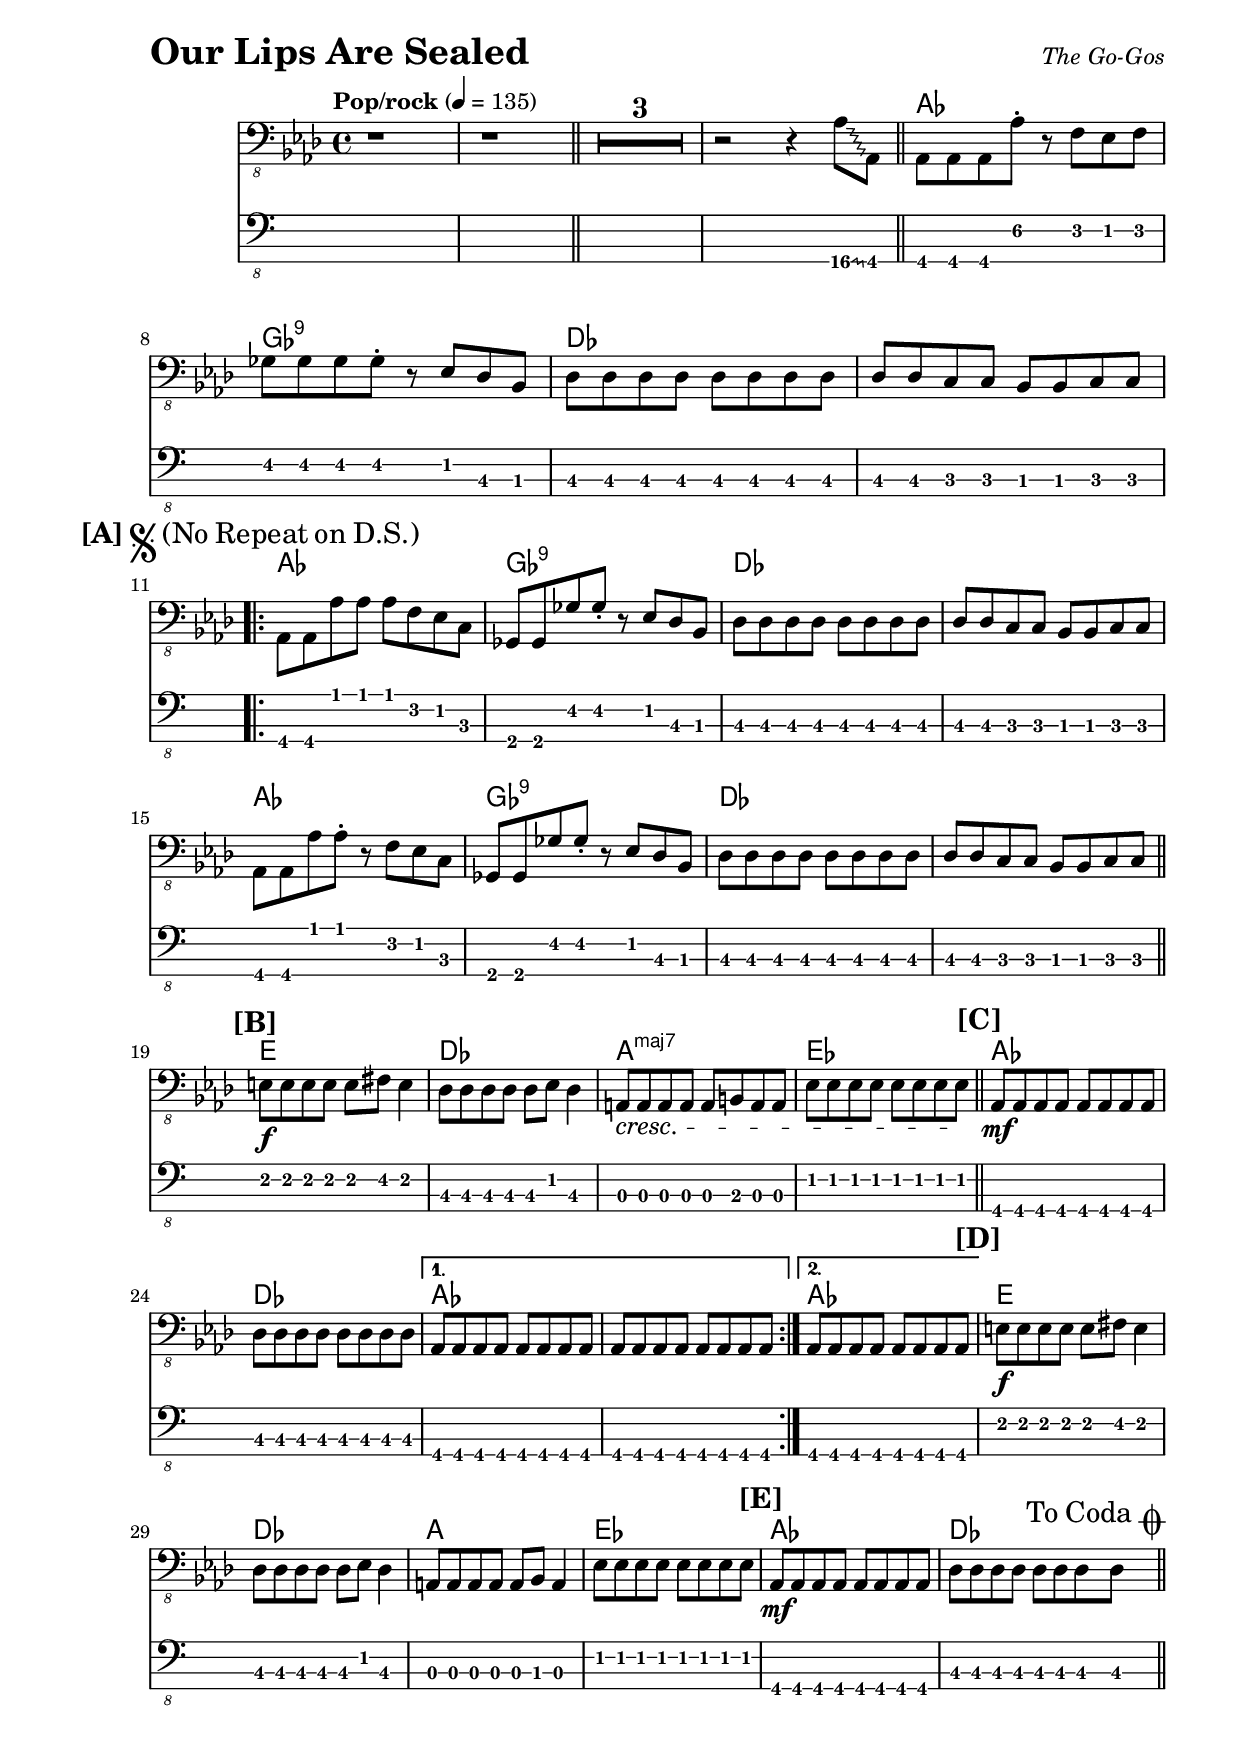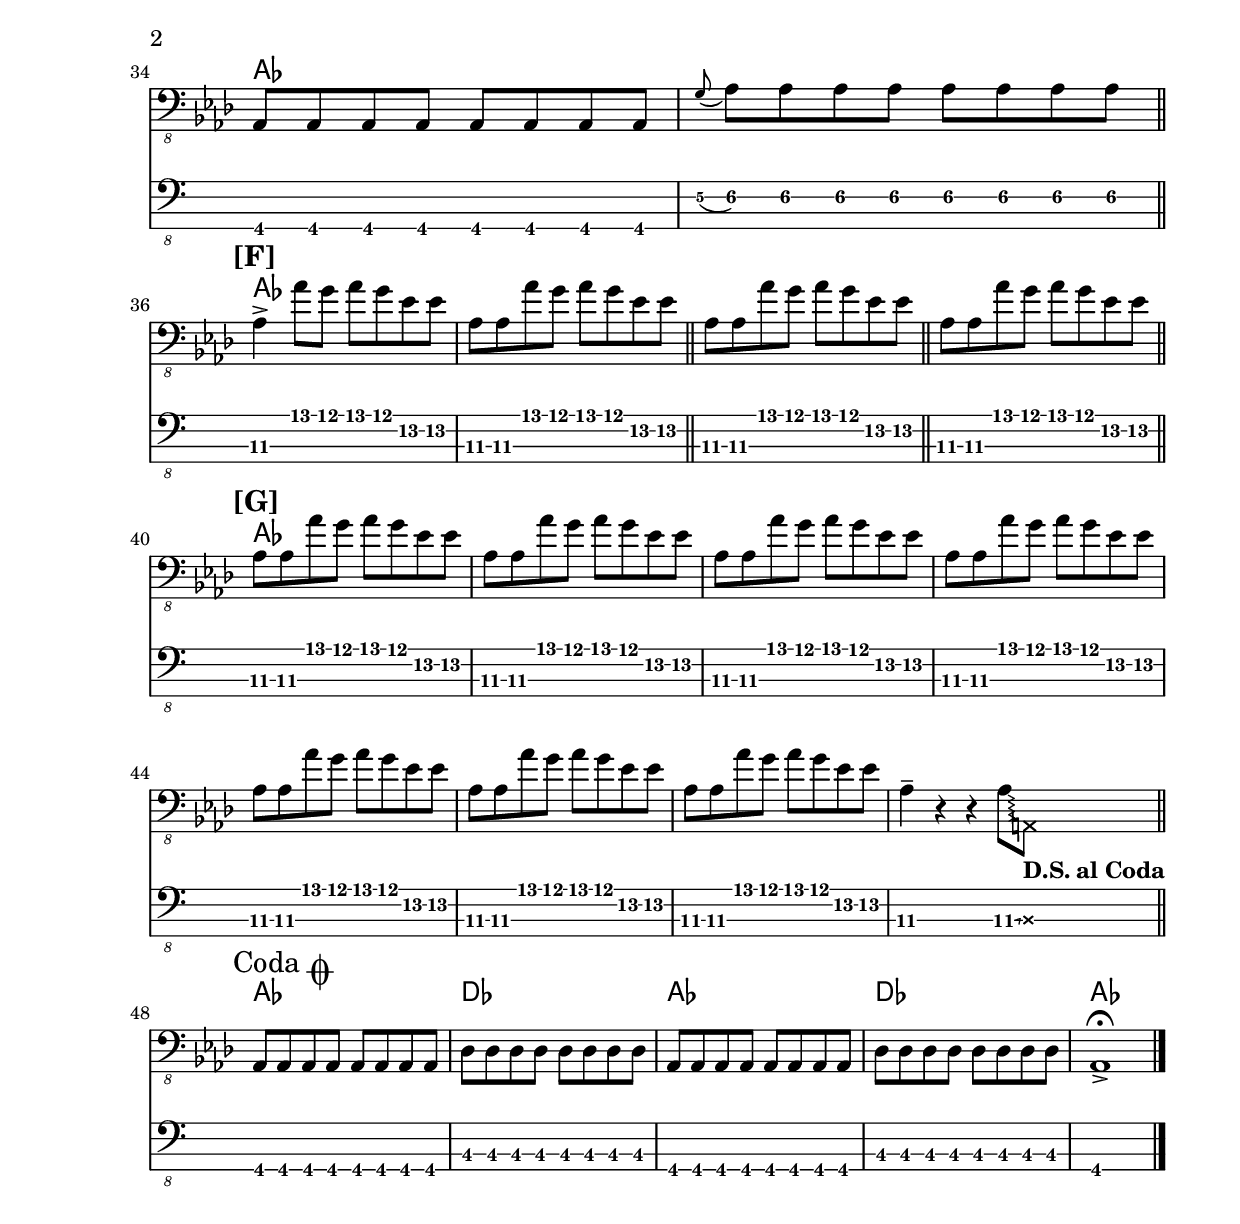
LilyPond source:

% LilyBin

\version "2.18.0"
\include "english.ly"

\header {
  piece = \markup { \fontsize #4 \bold "Our Lips Are Sealed" }
  opus = \markup { \italic "The Go-Gos" }
}

\paper { 
  left-margin = 1.0 \in
  right-margin = 0.5 \in
}

mBreak = {
  %% \break
}

cBreak = { \break }

global = {
  \time 4/4
  \tempo "Pop/rock" 4 = 135
}

my_notes = \relative c {
  \clef "bass_8"
  \key af \major
  \compressFullBarRests
  \override Glissando.style = #'zigzag
  \override MultiMeasureRest.expand-limit = #2
  
  r1 | r1 \bar "||"
  R1*3 |
  
  r2 r4 af8\4 \glissando af,8 \bar "||"
  af8 af af af'-.\2 r f ef f |
  \break
  %% 8
  gf8 gf gf gf-. r ef df bf |
  df8 df df df df df df df |
  df8 df c c bf bf c c \bar "||"
  
  \break
  \mark \markup { \bold { [A] } \musicglyph #"scripts.segno" (No Repeat on D.S.) }
  \repeat volta 2 {
    \bar ".|:"
    %% 11
    af8 af af' af af f ef c |
    gf8 gf gf' gf-. r ef df bf |
    df8 df df df df df df df |
    df8 df c c bf bf c c |
    
    %% 15
    af8 af  af' af-. r f ef c |
    gf gf gf' gf-. r8 ef df bf |
    df8 df df df df df df df |
    df8 df c c bf bf c c \bar "||"
    
    %% 19
    \break
    \mark \markup { \bold { [B] } }
    e8 \f e8 e8 e8 e8 fs8 e4 | 
    df8 df df df df ef df4 |
    a8 \cresc a a a a b a a |
    ef'8 ef ef ef ef ef ef ef \! \bar "||"
    
    %% 23
    \mark \markup { \bold { [C] } }
    af,8 \mf af af af af af af af |
    df8 df df df df df df df |
  } \alternative {
    %% 1
    {
      af8 af af af af af af af |
      af8 af af af af af af af |
    }
    %% 2
    {
      af8 af af af af af af af |
    }
  }
  
  %% 28
  \mark \markup { \bold { [D] } }
  e'8 \f e e e e fs e4 |
  df8 df df df df ef df4 |
  a8 a a a a bf a4 |
  ef'8 ef ef ef ef ef ef ef |
  
  \mark \markup { \bold { [E] } }
  af,8 \mf af af af af af af af |
  df8 df df df df df df 
  \mark \markup { To Coda \musicglyph #"scripts.coda" } 
  df
  \bar "||"
  
  %% 34
  \break
  af8 af af af af af af af |
  \appoggiatura g'8\2 af8\2 af\2 af\2 af\2 af\2 af\2 af\2 af\2 \bar "||"
  
  %% 36
  \break
  \mark \markup { \bold { [F] } }
  af4\3-> af'8 g8 af8 g8 ef8\2 ef8\2 | 
  \repeat unfold 3 {
    af,8\3 af8\3 af' g8 af g8 ef\2 ef\2 \bar "||"
  }
  
  %% 40
  \break
  \mark \markup { \bold { [G] } }
  \repeat unfold 7 {
    af,8\3 af8\3 af' g8 af g8 ef\2 ef\2 |
  }
  af,4\3-- r4 r4
  af8\3 \glissando 
  \deadNote a,8\3_\markup { \bold { D.S. al Coda } }
  \bar "||"
  
  %% Coda / 48
  \break
  \mark \markup	 { Coda \musicglyph #"scripts.coda" } 
  af8 af af af af af af af |
  df8 df df df df df df df |
  af8 af af af af af af af |
  df8 df df df df df df df |
  af1-> \fermata \bar "|."
}

my_chords = \chordmode {
  \set majorSevenSymbol = \markup { maj7 }
  s1 | s1 | s1*3 | s1 |
  af | gf:9 | df | s1 |
  \repeat volta 2 {
    af1 | gf1:9 | df1 | s1 |
    af1 | gf:9 | df1 | s1 |
    e1 | df1 | a1:maj7 | ef1 |
    af1 | df1
  } \alternative {
    %% 1
    {
      af | s1 |
    }
    %% 2
    {
      af |
    }
  }
  e1 | df1 | a1 |
  ef1 | af1 | df1 |
  af1 | s1 |
  af1 | s1 | s1 | s1 |
  af1 | s1 | s1 | s1 |
  s1 | s1 | s1 | s1 |
  af1 | df1 | af1 | df1 |
  af1 |
}

ticktock = \drummode {
  \repeat unfold 40 {
    hiwoodblock 4 lowoodblock lowoodblock lowoodblock
  }
}

my_music = <<
  \new ChordNames {
    \set ChordNames.midiInstrument = "percussive organ"
    \set ChordNames.midiMaximumVolume = #0.2
    \set chordChanges = ##t
    \global
    \my_chords
  }
  \new Staff {
    \set Staff.midiInstrument = #"electric bass (finger)"
    \set Staff.midiMinimumVolume = #0.7
    \set Staff.midiMaximumVolume = #0.95
    \global
    \my_notes
  }
  \tag #'scoreOnly
  \new TabStaff
    \with { stringTunings = #bass-tuning } 
  { 
    %%\set TabStaff.minimumFret = #3f
    %%\set TabStaff.restrainOpenStrings = ##t
    \global
    \my_notes
  }
  \tag #'midiOnly
  \new DrumStaff = TickTock <<
    \new DrumVoice = "ticktock" {
      \set DrumStaff.instrumentName = "TickTock"
      \set DrumStaff.midiMaximumVolume = #0.7
      \global
      \ticktock
    }
  >>
>>
  
\score {
  \removeWithTag #'midiOnly \my_music
  \layout {
    \context {
      \Score \override StringNumber #'stencil = ##f 
    }
  }
}

\score {
  \removeWithTag #'scoreOnly \unfoldRepeats \my_music
  \midi {}
}
